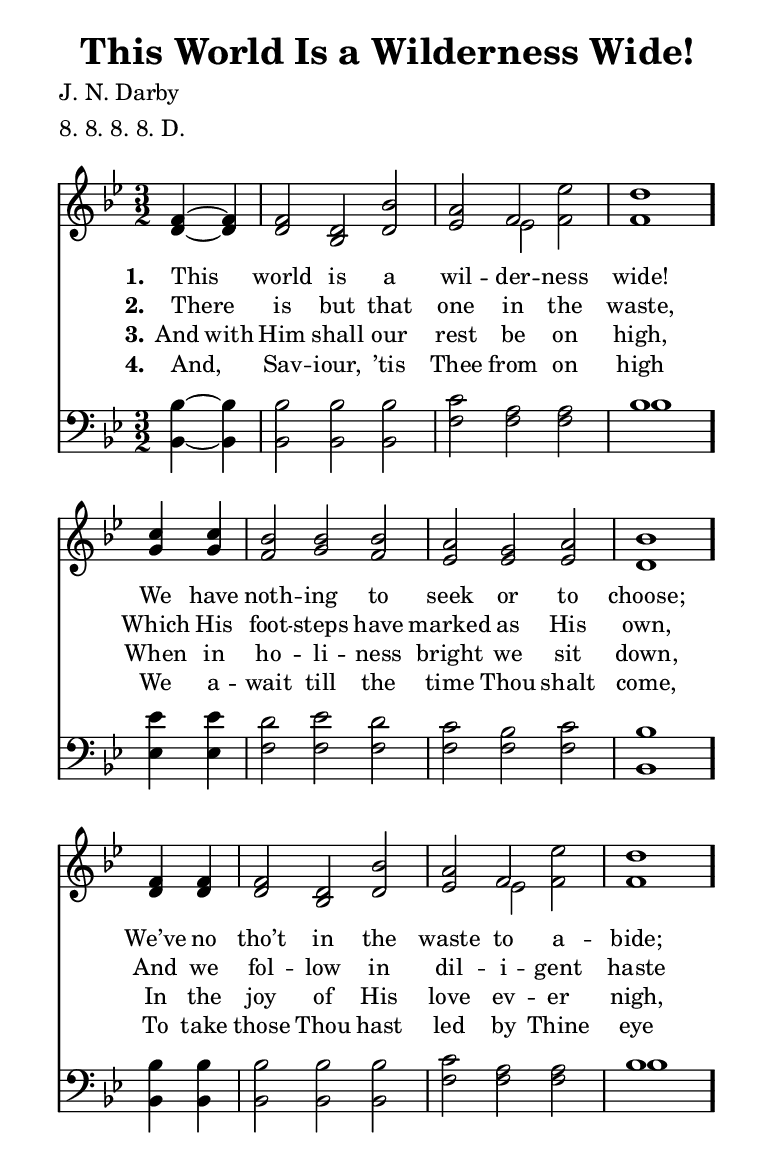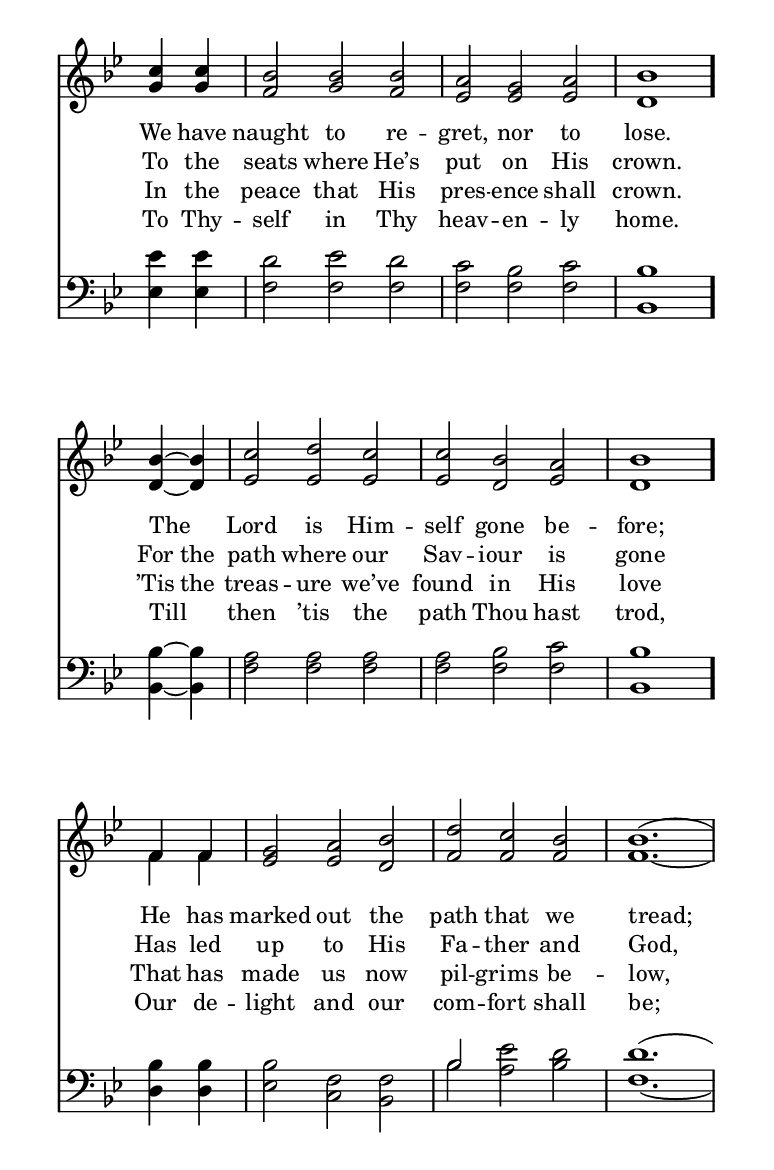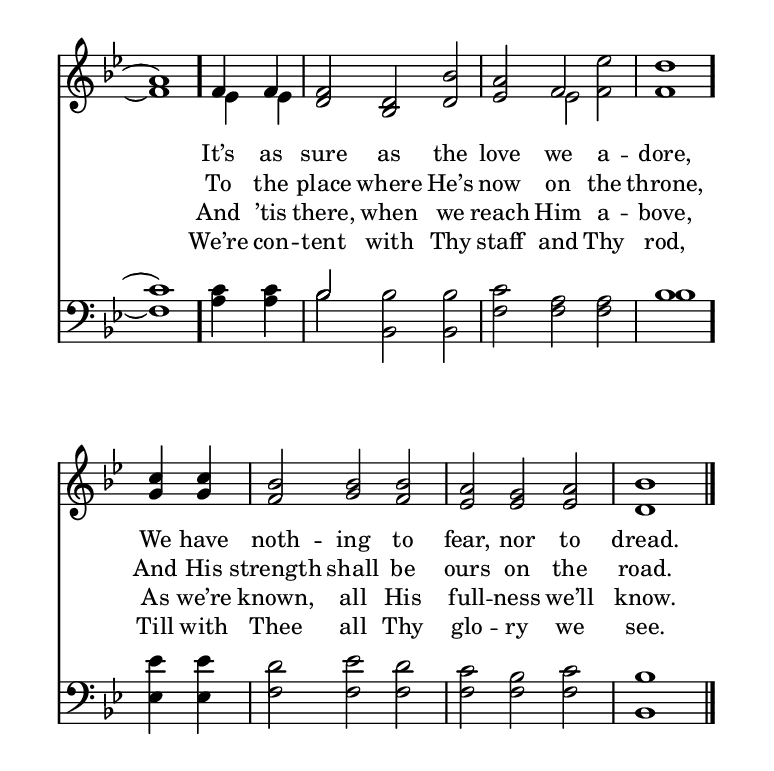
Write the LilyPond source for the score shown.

\include "common/global.ily"
\paper {
  \include "common/paper.ily"
  ragged-last-bottom = ##t
  systems-per-page = #(cond (is-eogsized 4) (#t #f))
  system-count = #(cond (is-eogsized 5) (#t #f))
}

\header{
  hymnnumber = "269"
  title = "This World Is a Wilderness Wide!"
  tunename = "Faithfulness"
  meter = "8. 8. 8. 8. D."
  poet = "J. N. Darby"
  composer = ""
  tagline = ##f
}

global = {
  \include "common/overrides.ily"
  \override Staff.TimeSignature.style = #'numbered
  \time 3/2
  \override Score.MetronomeMark.transparent = ##t % hide all fermata changes too
  \tempo 2=110
  \key bes \major
  \partial 2
  \autoBeamOff
}

patternA = { c4 c | c2 c c | c c c | c1 }
patternB = { c4 c | c2 c c | c c c | c1. | a1 }

notesSoprano = {
\global
\relative c' {

  \changePitch \patternA { f ~ f | f d bes' | a f ees' | d }
  \changePitch \patternA { c c | bes bes bes | a g a | bes }
  \changePitch \patternA { f f | f d bes' | a f ees' | d }
  \changePitch \patternA { c c | bes bes bes | a g a | bes }
  \changePitch \patternA { bes ~ bes | c d c | c bes a | bes }
  \changePitch \patternB { f f | g a bes | d c bes | bes( | a) }
  \changePitch \patternA { f f | f d bes' | a f ees' | d }
  \changePitch \patternA { c c | bes bes bes | a g a | bes }

  \bar "|."

}
}

notesAlto = {
\global
\relative e' {

  \changePitch \patternA { d ~ d | d bes d | ees ees f | f }
  \changePitch \patternA { g g | f g f | ees ees ees | d }
  \changePitch \patternA { d d | d bes d | ees ees f | f }
  \changePitch \patternA { g g | f g f | ees ees ees | d }
  \changePitch \patternA { d ~ d | ees ees ees | ees d ees | d }
  \changePitch \patternB { f f | ees ees d | f f f | f ~ | f }
  \changePitch \patternA { ees ees | d bes d | ees ees f | f }
  \changePitch \patternA { g g | f g f | ees ees ees | d }

}
}

notesTenor = {
\global
\relative a {

  \changePitch \patternA { bes ~ bes | bes bes bes | c a a | bes }
  \changePitch \patternA { ees ees | d ees d | c bes c | bes }
  \changePitch \patternA { bes bes | bes bes bes | c a a | bes }
  \changePitch \patternA { ees ees | d ees d | c bes c | bes }
  \changePitch \patternA { bes ~ bes | a a a | a bes c | bes }
  \changePitch \patternB { bes bes | bes f f | bes ees d | d( | c) }
  \changePitch \patternA { c c | bes bes bes | c a a | bes }
  \changePitch \patternA { ees ees | d ees d | c bes c | bes }

}
}

notesBass = {
\global
\relative f, {

  \changePitch \patternA { bes ~ bes | bes bes bes | f' f f | bes }
  \changePitch \patternA { ees, ees | f f f | f f f | bes, }
  \changePitch \patternA { bes bes | bes bes bes | f' f f | bes }
  \changePitch \patternA { ees, ees | f f f | f f f | bes, }
  \changePitch \patternA { bes ~ bes | f' f f | f f f | bes, }
  \changePitch \patternB { d d | ees c bes | bes' a bes | f ~ | f }
  \changePitch \patternA { a a | bes bes, bes | f' f f | bes }
  \changePitch \patternA { ees, ees | f f f | f f f | bes, }

}
}

wordsA = \lyricmode {
\set stanza = "1."

This world is a wil -- der -- ness wide! \bar "."
We have noth -- ing to seek or to choose; \bar "."
We’ve no tho’t in the waste to a -- bide; \bar "."
We have naught to re -- gret, nor to lose. \bar "."
The Lord is Him -- self gone be -- fore; \bar "."
He has marked out the path that we tread; \bar "."
It’s as sure as the love we a -- dore, \bar "."
We have noth -- ing to fear, nor to dread. \bar "."

}

wordsB = \lyricmode {
\set stanza = "2."

There is but that one in the waste,
Which His foot -- steps have marked as His own,
And we fol -- low in dil -- i -- gent haste
To the seats where He’s put on His crown.
{ \mon } For the { \moff } path where our Sav -- iour is gone
Has led up to His Fa -- ther and God,
To the place where He’s now on the throne,
And His strength shall be ours on the road.

}

wordsC = \lyricmode {
\set stanza = "3."

{ \mon } And with { \moff } Him shall our rest be on high,
When in ho -- li -- ness bright we sit down,
In the joy of His love ev -- er nigh,
In the peace that His pres -- ence shall crown.
{ \mon } ’Tis the { \moff } treas -- ure we’ve found in His love
That has made us now pil -- grims be -- low,
And ’tis there, when we reach Him a -- bove,
As we’re known, all His full -- ness we’ll know.

}

wordsD = \lyricmode {
\set stanza = "4."

And, Sav -- iour, ’tis Thee from on high
We a -- wait till the time Thou shalt come,
To take those Thou hast led by Thine eye
To Thy -- self in Thy heav -- en -- ly home.
Till then ’tis the path Thou hast trod,
Our de -- light and our com -- fort shall be;
We’re con -- tent with Thy staff and Thy rod,
Till with Thee all Thy glo -- ry we see.

}

\score {
  \context ChoirStaff <<
    \context Staff = upper <<
      \set Staff.autoBeaming = ##f
      \set ChoirStaff.systemStartDelimiter = #'SystemStartBar
      \set ChoirStaff.printPartCombineTexts = ##f
      \partcombine #'(2 . 9) \notesSoprano \notesAlto
      \context NullVoice = sopranos { \voiceOne << \notesSoprano >> }
      \context NullVoice = altos { \voiceTwo << \notesAlto >> }
      \context Lyrics = one   \lyricsto sopranos \wordsA
      \context Lyrics = two   \lyricsto sopranos \wordsB
      \context Lyrics = three \lyricsto sopranos \wordsC
      \context Lyrics = four  \lyricsto sopranos \wordsD
    >>
    \context Staff = men <<
      \set Staff.autoBeaming = ##f
      \clef bass
      \set ChoirStaff.printPartCombineTexts = ##f
      \partcombine #'(2 . 9) \notesTenor \notesBass
      \context NullVoice = tenors { \voiceOne << \notesTenor >> }
      \context NullVoice = basses { \voiceTwo << \notesBass >> }
    >>
  >>
  \layout {
    \include "common/layout.ily"
  }
  \midi{
    \include "common/midi.ily"
  }
}

\version "2.19.49"  % necessary for upgrading to future LilyPond versions.

% vi:set et ts=2 sw=2 ai nocindent syntax=lilypond:
